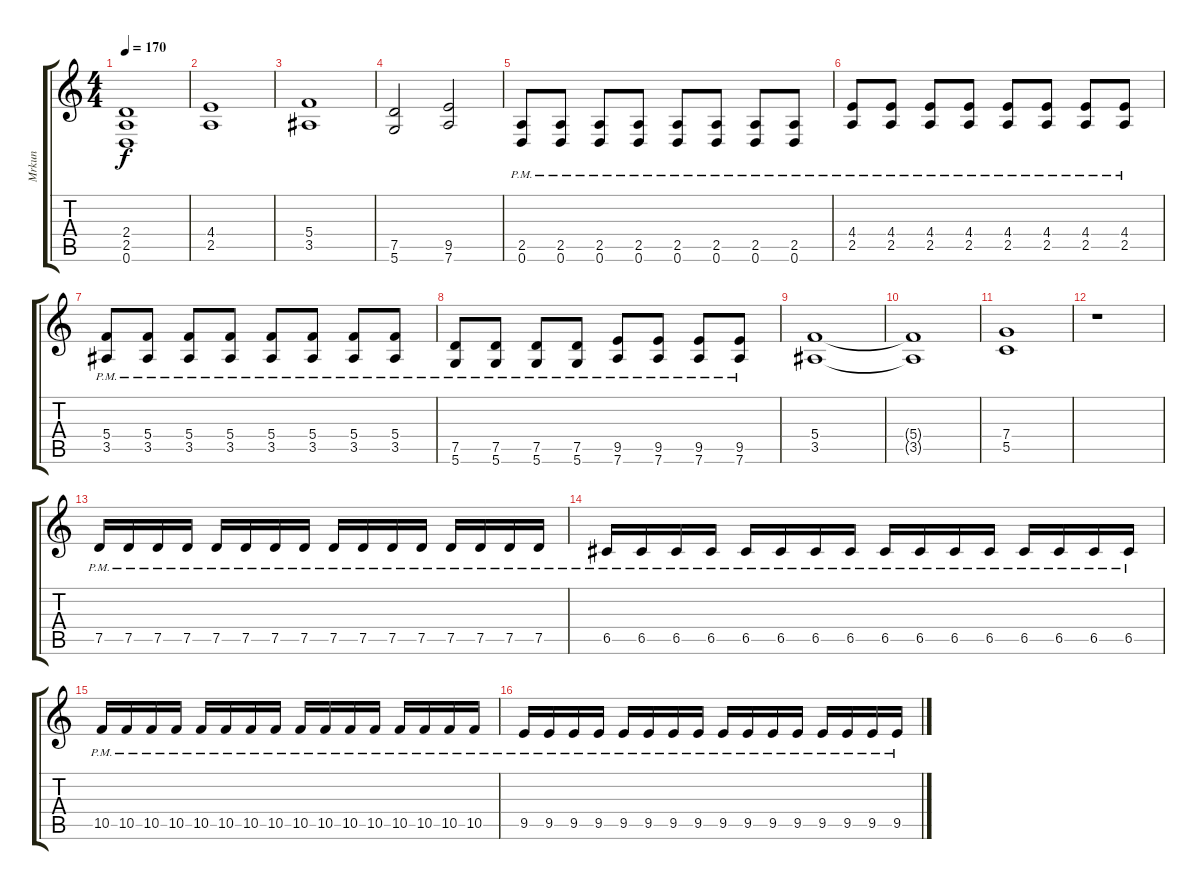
\track ("Mrkun" "Mrkun") {instrument distortionguitar}
\staff {score tabs}
\tuning (D4 A3 F3 C3 G2 D2) {hide}
\ts (4 4)
\tempo 170
\clef g2
\ks c
(2.4 2.5 0.6).1{dy f} |
(4.4 2.5).1 |
(5.4 3.5).1 |
(7.5 5.6).2 (9.5 7.6).2 |
(2.5{pm} 0.6{pm}).8 (2.5{pm} 0.6{pm}).8 (2.5{pm} 0.6{pm}).8 (2.5{pm} 0.6{pm}).8 (2.5{pm} 0.6{pm}).8 (2.5{pm} 0.6{pm}).8 (2.5{pm} 0.6{pm}).8 (2.5{pm} 0.6{pm}).8 |
(4.4{pm} 2.5{pm}).8 (4.4{pm} 2.5{pm}).8 (4.4{pm} 2.5{pm}).8 (4.4{pm} 2.5{pm}).8 (4.4{pm} 2.5{pm}).8 (4.4{pm} 2.5{pm}).8 (4.4{pm} 2.5{pm}).8 (4.4{pm} 2.5{pm}).8 |
(5.4{pm} 3.5{pm}).8 (5.4{pm} 3.5{pm}).8 (5.4{pm} 3.5{pm}).8 (5.4{pm} 3.5{pm}).8 (5.4{pm} 3.5{pm}).8 (5.4{pm} 3.5{pm}).8 (5.4{pm} 3.5{pm}).8 (5.4{pm} 3.5{pm}).8 |
(7.5{pm} 5.6{pm}).8 (7.5{pm} 5.6{pm}).8 (7.5{pm} 5.6{pm}).8 (7.5{pm} 5.6{pm}).8 (9.5{pm} 7.6{pm}).8 (9.5{pm} 7.6{pm}).8 (9.5{pm} 7.6{pm}).8 (9.5{pm} 7.6{pm}).8 |
(5.4 3.5).1 |
(5.4{t} 3.5{t}).1 |
(7.4 5.5).1 |
r.1 |
7.5{pm}.16 7.5{pm}.16 7.5{pm}.16 7.5{pm}.16 7.5{pm}.16 7.5{pm}.16 7.5{pm}.16 7.5{pm}.16 7.5{pm}.16 7.5{pm}.16 7.5{pm}.16 7.5{pm}.16 7.5{pm}.16 7.5{pm}.16 7.5{pm}.16 7.5{pm}.16 |
6.5{pm}.16 6.5{pm}.16 6.5{pm}.16 6.5{pm}.16 6.5{pm}.16 6.5{pm}.16 6.5{pm}.16 6.5{pm}.16 6.5{pm}.16 6.5{pm}.16 6.5{pm}.16 6.5{pm}.16 6.5{pm}.16 6.5{pm}.16 6.5{pm}.16 6.5{pm}.16 |
10.5{pm}.16 10.5{pm}.16 10.5{pm}.16 10.5{pm}.16 10.5{pm}.16 10.5{pm}.16 10.5{pm}.16 10.5{pm}.16 10.5{pm}.16 10.5{pm}.16 10.5{pm}.16 10.5{pm}.16 10.5{pm}.16 10.5{pm}.16 10.5{pm}.16 10.5{pm}.16 |
9.5{pm}.16 9.5{pm}.16 9.5{pm}.16 9.5{pm}.16 9.5{pm}.16 9.5{pm}.16 9.5{pm}.16 9.5{pm}.16 9.5{pm}.16 9.5{pm}.16 9.5{pm}.16 9.5{pm}.16 9.5{pm}.16 9.5{pm}.16 9.5{pm}.16 9.5{pm}.16
